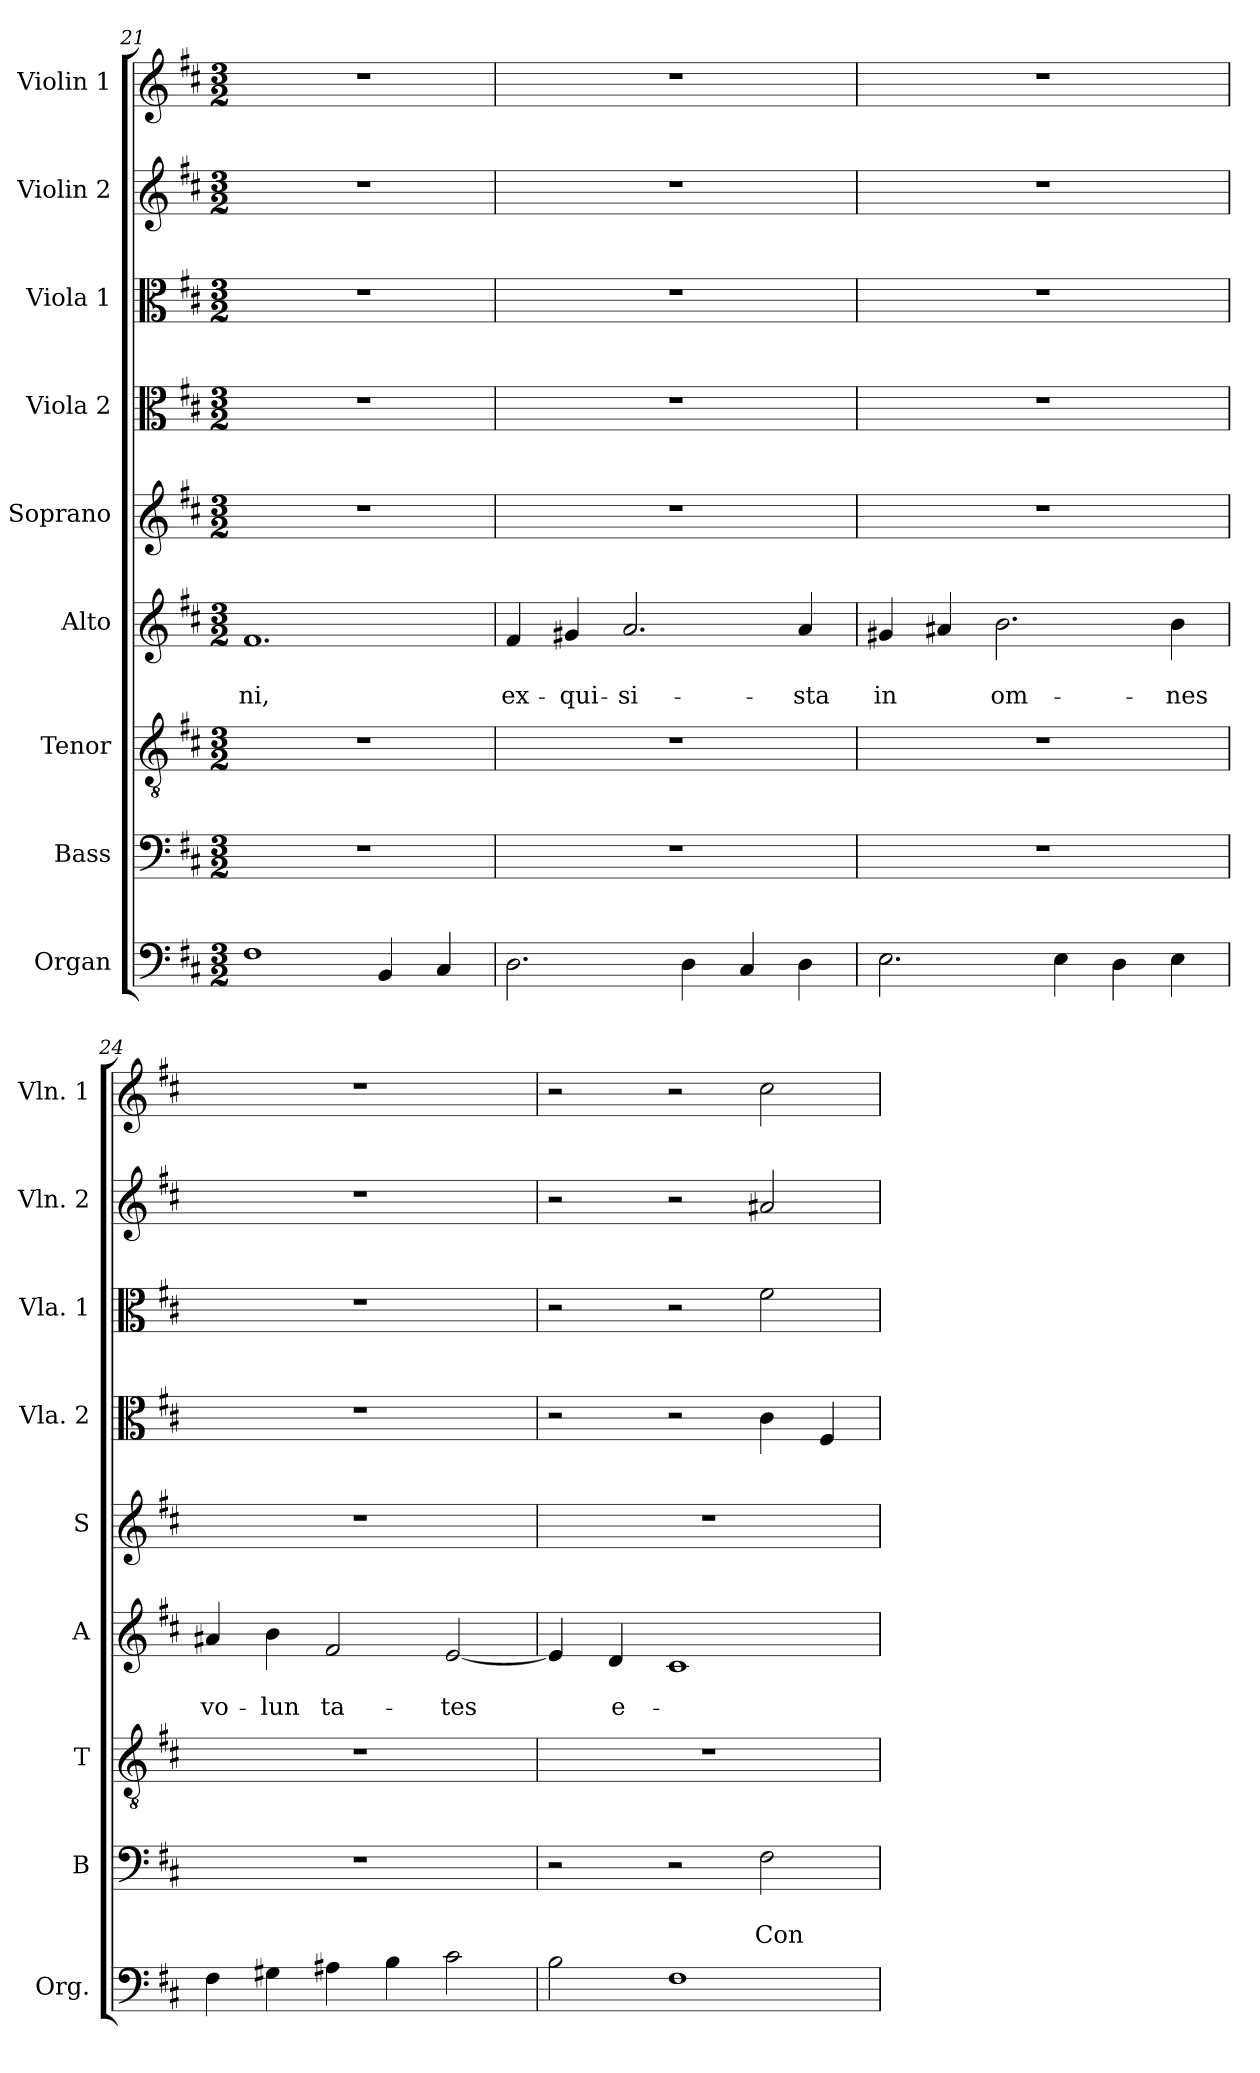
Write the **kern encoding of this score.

**kern	**kern	**text	**text	**kern	**kern	**text	**text	**kern	**kern	**kern	**kern	**kern
*part9	*part8	*part8	*part8	*part7	*part6	*part6	*part6	*part5	*part4	*part3	*part2	*part1
*staff9	*staff8	*staff8	*staff8	*staff7	*staff6	*staff6	*staff6	*staff5	*staff4	*staff3	*staff2	*staff1
*I"Organ	*I"Bass	*	*	*I"Tenor	*I"Alto	*	*	*I"Soprano	*I"Viola 2	*I"Viola 1	*I"Violin 2	*I"Violin 1
*I'Org.	*I'B	*	*	*I'T	*I'A	*	*	*I'S	*I'Vla. 2	*I'Vla. 1	*I'Vln. 2	*I'Vln. 1
*clefF4	*clefF4	*	*	*clefGv2	*clefG2	*	*	*clefG2	*clefC3	*clefC3	*clefG2	*clefG2
*k[f#c#]	*k[f#c#]	*	*	*k[f#c#]	*k[f#c#]	*	*	*k[f#c#]	*k[f#c#]	*k[f#c#]	*k[f#c#]	*k[f#c#]
*D:	*D:	*	*	*D:	*D:	*	*	*D:	*D:	*D:	*D:	*D:
*M3/2	*M3/2	*	*	*M3/2	*M3/2	*	*	*M3/2	*M3/2	*M3/2	*M3/2	*M3/2
=21	=21	=21	=21	=21	=21	=21	=21	=21	=21	=21	=21	=21
!	!	!	!	!	!	!	!LO:LY:b	!	!	!	!	!
1F#	1.r	.	.	1.r	1.f#	.	-ni,	1.r	1.r	1.r	1.r	1.r
4BB/	.	.	.	.	.	.	.	.	.	.	.	.
4C#/	.	.	.	.	.	.	.	.	.	.	.	.
!!LO:PB:g=z
=22	=22	=22	=22	=22	=22	=22	=22	=22	=22	=22	=22	=22
!	!	!	!	!	!	!	!LO:LY:b	!	!	!	!	!
2.D\	1.r	.	.	1.r	4f#/	.	ex-	1.r	1.r	1.r	1.r	1.r
!	!	!	!	!	!	!	!LO:LY:b	!	!	!	!	!
.	.	.	.	.	4g#X/	.	-qui-	.	.	.	.	.
!	!	!	!	!	!	!	!LO:LY:b	!	!	!	!	!
.	.	.	.	.	2.a/	.	-si-	.	.	.	.	.
4D\	.	.	.	.	.	.	.	.	.	.	.	.
4C#/	.	.	.	.	.	.	.	.	.	.	.	.
!	!	!	!	!	!	!	!LO:LY:b	!	!	!	!	!
4D\	.	.	.	.	4a/	.	-sta	.	.	.	.	.
=23	=23	=23	=23	=23	=23	=23	=23	=23	=23	=23	=23	=23
!	!	!	!	!	!	!	!LO:LY:b	!	!	!	!	!
2.E\	1.r	.	.	1.r	4g#X/	.	in	1.r	1.r	1.r	1.r	1.r
.	.	.	.	.	4a#X/	.	.	.	.	.	.	.
!	!	!	!	!	!	!	!LO:LY:b	!	!	!	!	!
.	.	.	.	.	2.b\	.	om-	.	.	.	.	.
4E\	.	.	.	.	.	.	.	.	.	.	.	.
4D\	.	.	.	.	.	.	.	.	.	.	.	.
!	!	!	!	!	!	!	!LO:LY:b	!	!	!	!	!
4E\	.	.	.	.	4b\	.	-nes	.	.	.	.	.
=24	=24	=24	=24	=24	=24	=24	=24	=24	=24	=24	=24	=24
!	!	!	!	!	!	!	!LO:LY:b	!	!	!	!	!
4F#\	1.r	.	.	1.r	4a#X/	.	vo-	1.r	1.r	1.r	1.r	1.r
!	!	!	!	!	!	!	!LO:LY:b	!	!	!	!	!
4G#X\	.	.	.	.	4b\	.	-lun	.	.	.	.	.
!	!	!	!	!	!	!	!LO:LY:b	!	!	!	!	!
4A#X\	.	.	.	.	2f#/	.	ta-	.	.	.	.	.
4B\	.	.	.	.	.	.	.	.	.	.	.	.
!	!	!	!	!	!	!	!LO:LY:b	!	!	!	!	!
2c#\	.	.	.	.	[2e/	.	-tes	.	.	.	.	.
=25	=25	=25	=25	=25	=25	=25	=25	=25	=25	=25	=25	=25
2B\	2r	.	.	1.r	4e/]	.	.	1.r	2r	2r	2r	2r
!	!	!	!	!	!	!	!LO:LY:b	!	!	!	!	!
.	.	.	.	.	4d/	.	e-	.	.	.	.	.
1F#	2r	.	.	.	1c#>	.	.	.	2r	2r	2r	2r
!	!	!	!LO:LY:b	!	!	!	!	!	!	!	!	!
.	2F#\	.	Con-	.	.	.	.	.	4c#\	2f#\	2a#X/	2cc#\
.	.	.	.	.	.	.	.	.	4F#/	.	.	.
=	=	=	=	=	=	=	=	=	=	=	=	=
*-	*-	*-	*-	*-	*-	*-	*-	*-	*-	*-	*-	*-
